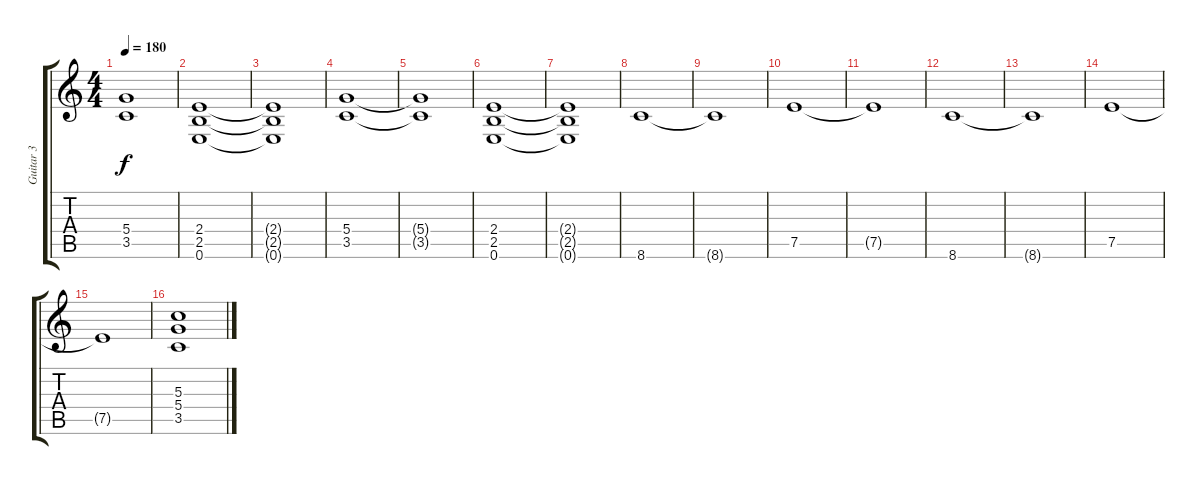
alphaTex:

\track ("Guitar 3" "Guitar 3") {instrument distortionguitar}
\staff {score tabs}
\tuning (E4 B3 G3 D3 A2 E2) {hide}
\ts (4 4)
\tempo 180
\clef g2
\ks c
(5.4{t} 3.5{t}).1{dy f} |
(2.4 2.5 0.6).1 |
(2.4{t} 2.5{t} 0.6{t}).1 |
(5.4 3.5).1 |
(5.4{t} 3.5{t}).1 |
(2.4 2.5 0.6).1 |
(2.4{t} 2.5{t} 0.6{t}).1 |
8.6.1 |
8.6{t}.1 |
7.5.1 |
7.5{t}.1 |
8.6.1 |
8.6{t}.1 |
7.5.1 |
7.5{t}.1 |
(5.3 5.4 3.5).1
